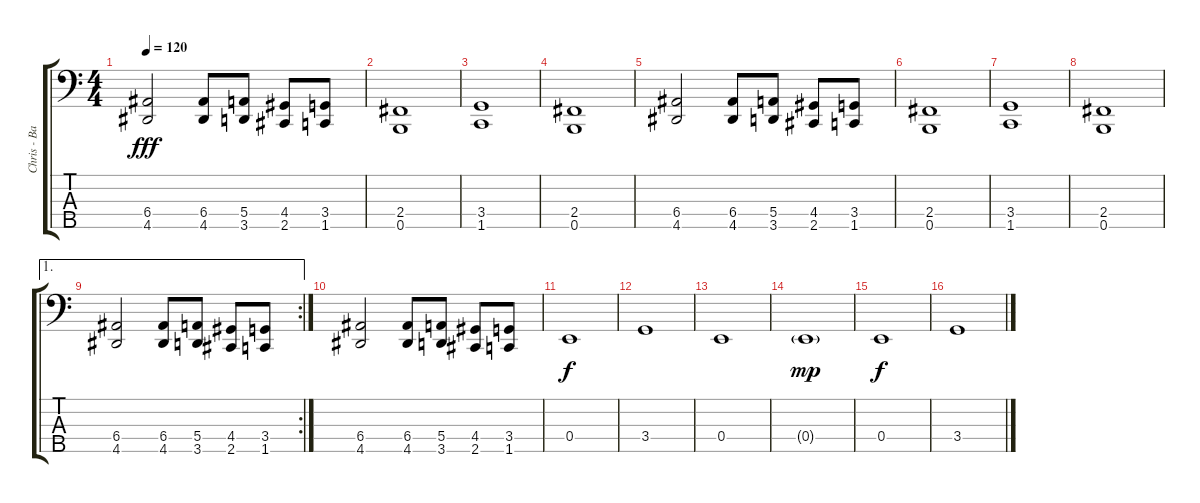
\track ("Chris - Bass - (Five String)" "Chris - Ba") {instrument electricbassfinger}
\staff {score tabs}
\tuning (G2 D2 A1 E1 B0) {hide}
\ts (4 4)
\tempo 120
\clef f4
\ks c
(6.4 4.5).2{dy fff} (6.4 4.5).8 (5.4 3.5).8 (4.4 2.5).8 (3.4 1.5).8 |
(2.4 0.5).1 |
(3.4 1.5).1 |
(2.4 0.5).1 |
(6.4 4.5).2 (6.4 4.5).8 (5.4 3.5).8 (4.4 2.5).8 (3.4 1.5).8 |
(2.4 0.5).1 |
(3.4 1.5).1 |
(2.4 0.5).1 |
\ae 1
\rc 2
(6.4 4.5).2 (6.4 4.5).8 (5.4 3.5).8 (4.4 2.5).8 (3.4 1.5).8 |
(6.4 4.5).2 (6.4 4.5).8 (5.4 3.5).8 (4.4 2.5).8 (3.4 1.5).8 |
0.4.1{dy f} |
3.4.1 |
0.4.1 |
0.4{g}.1{dy mp} |
0.4.1{dy f} |
3.4.1
